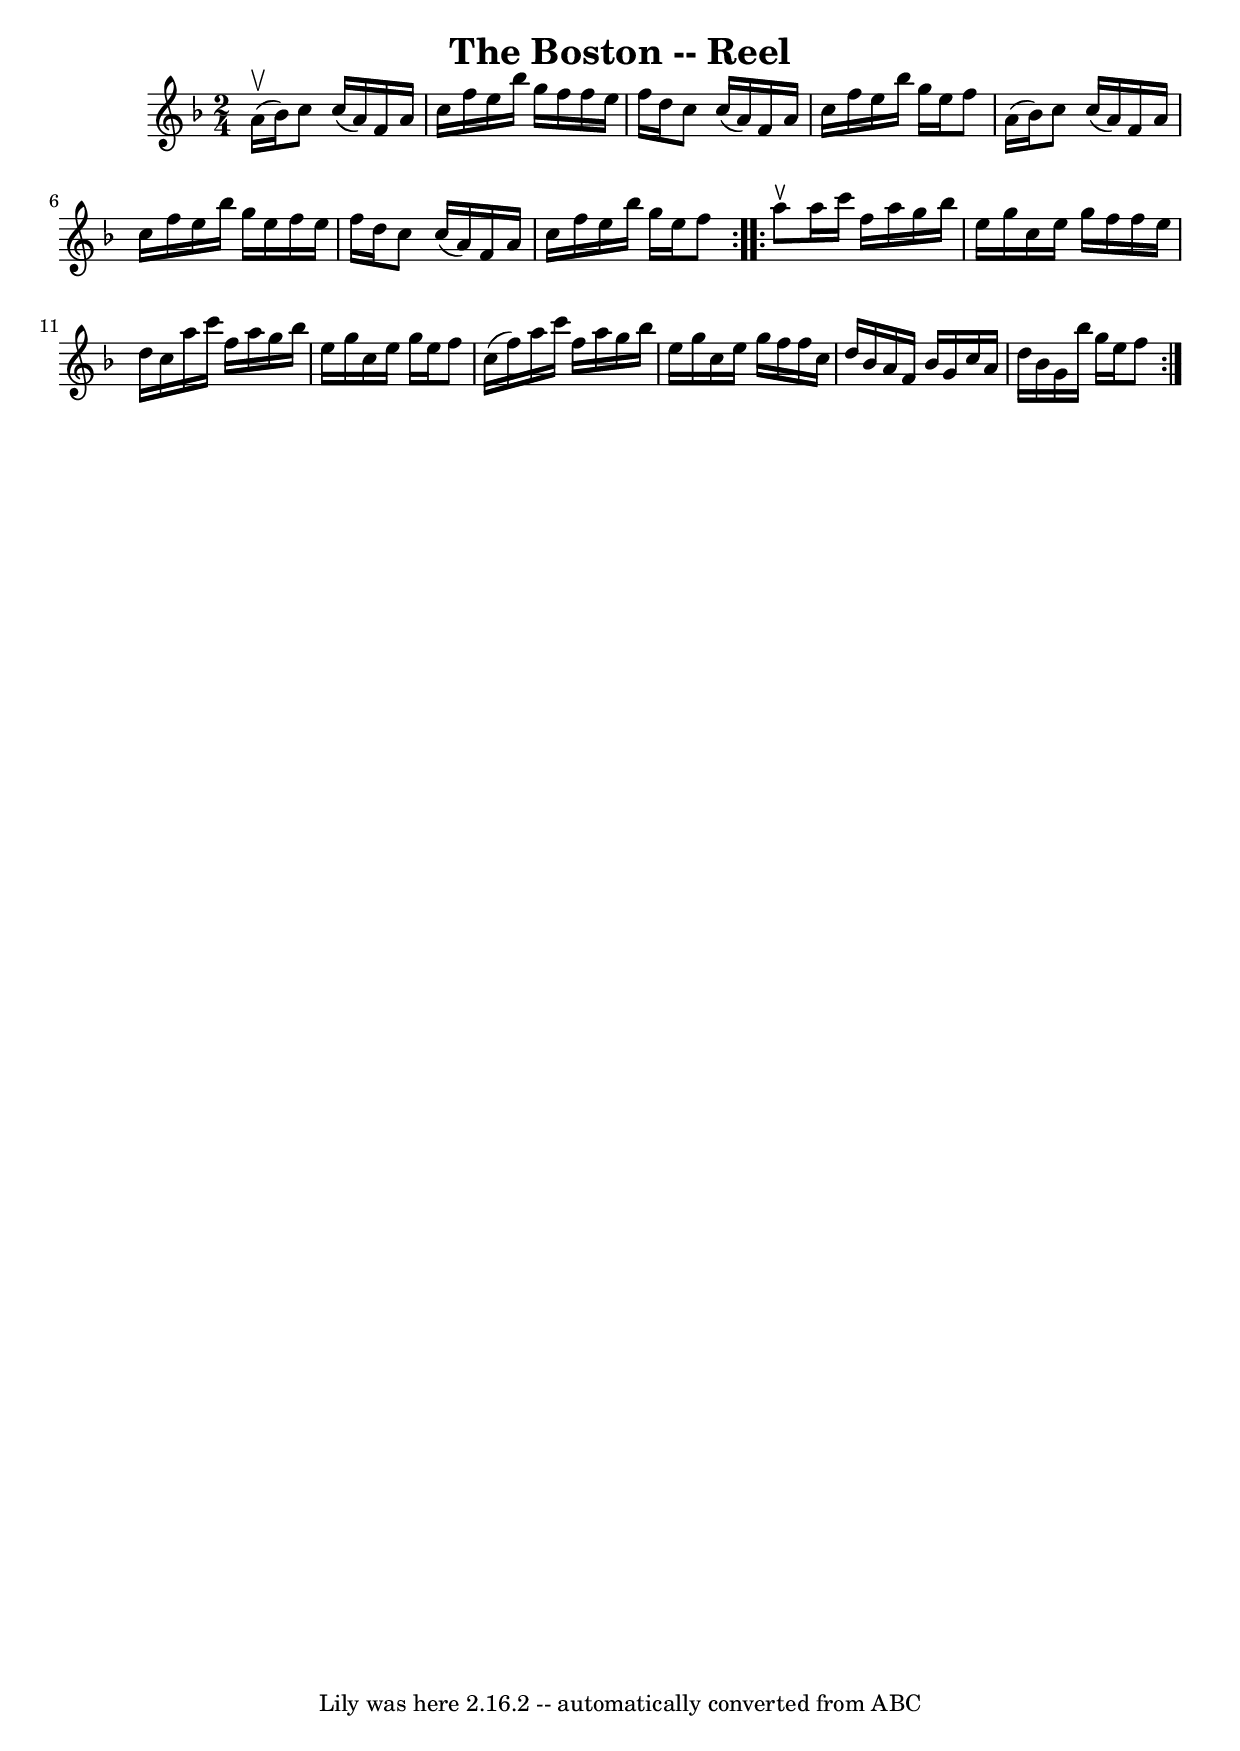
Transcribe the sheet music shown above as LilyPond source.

\version "2.16.2"
\include "Mammoth.ily"
\header {
  %% book = "Ryan's Mammoth Collection"
  crossRefNumber = "1"
  footnotes = ""
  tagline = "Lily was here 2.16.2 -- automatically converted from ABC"
  title = "The Boston -- Reel"

}
voicedefault =  {



  \repeat volta 2 {

    \time 2/4 
    \key f \major
    a'16^\upbow(bes'16) |
    c''8 c''16 (
    a'16) f'16 a'16 c''16 f''16  |
    e''16 bes''16    
    g''16 f''16 f''16 e''16 f''16 d''16  |
    c''8 c''16 (
    a'16) f'16 a'16 c''16 f''16  |
    e''16 bes''16    
    g''16 e''16 f''8 a'16 (bes'16) |
    c''8 c''16 (
    a'16) f'16 a'16 c''16 f''16  |
    e''16 bes''16 g''16 
    e''16 f''16 e''16 f''16 d''16  |
    c''8 c''16 (a'16 ) f'16 a'16 c''16 f''16  |
    e''16 bes''16 g''16    
    e''16 f''8  
  } 
  \repeat volta 2 {
    a''8^\ltoe |
    a''16 c'''16   
    f''16 a''16 g''16 bes''16 e''16 g''16  |
    c''16    
    e''16 g''16 f''16 f''16 e''16 d''16 c''16  |
    a''16   
    c'''16 f''16 a''16 g''16 bes''16 e''16 g''16  |
    
    c''16 e''16 g''16 e''16 f''8 c''16 (f''16) |
    
    a''16 c'''16 f''16 a''16 g''16 bes''16 e''16 g''16  
    |
    c''16 e''16 g''16 f''16 f''16 c''16 d''16    
    bes'16  |
    a'16 f'16 bes'16 g'16 c''16 a'16 d''16    
    bes'16  |
    g'16 bes''16 g''16 e''16 f''8  
  }   

}

\score{
  <<

    \context Staff="default"
    {
      \voicedefault 
      
    }

  >>
  \layout {
    
  }
  \midi {
  }

}
